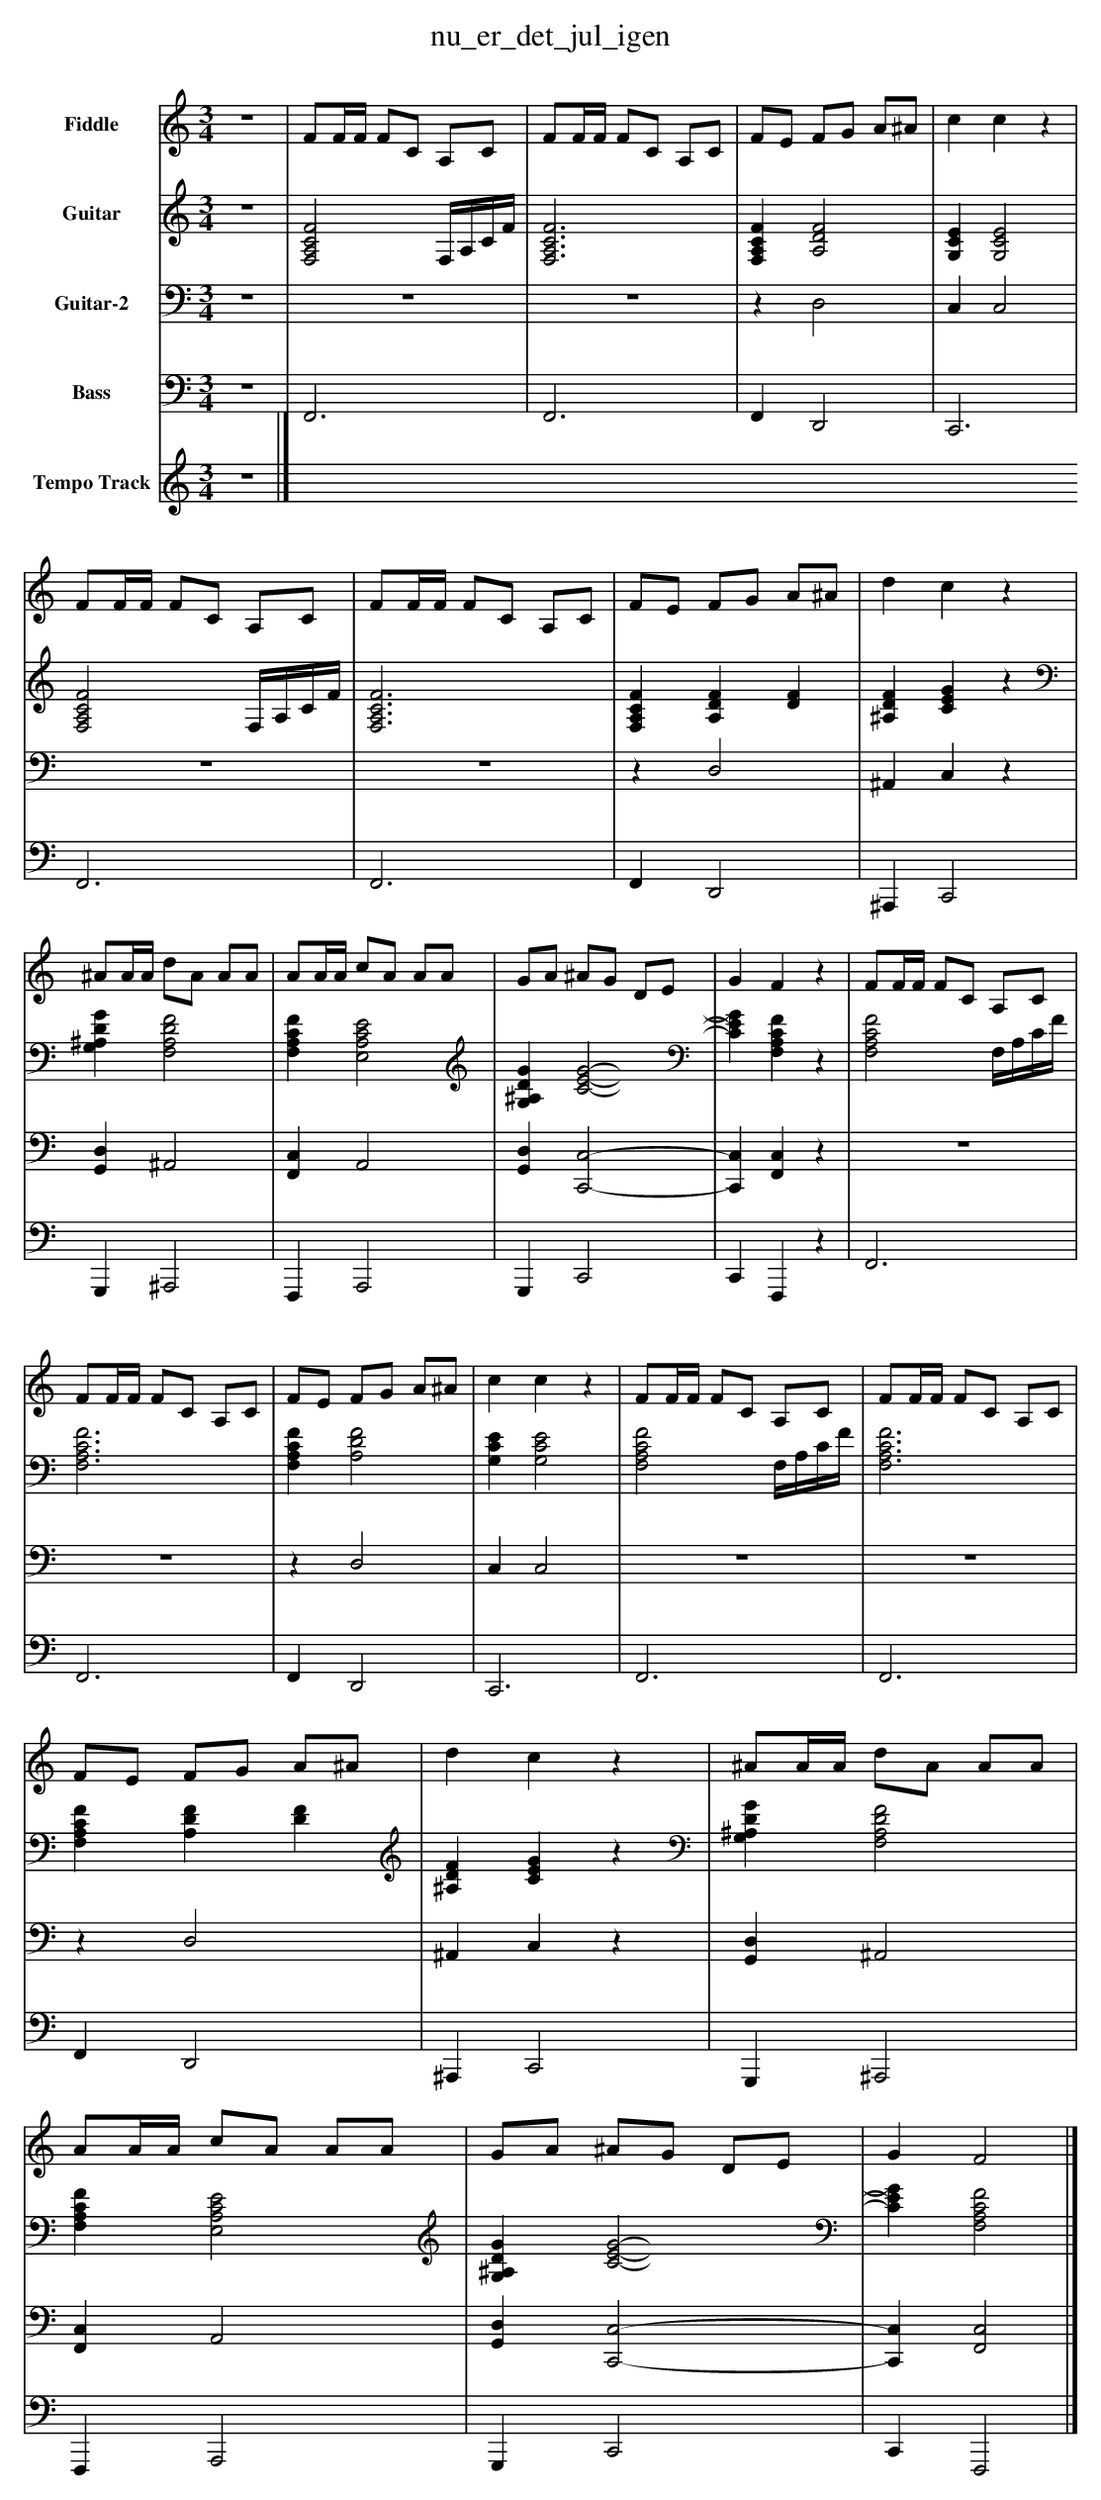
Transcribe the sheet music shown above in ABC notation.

X:1
T: nu_er_det_jul_igen
L: 1/4
M: 3/4
V: P1 name="Fiddle"
V: P2 name="Guitar"
V: P3 name="Guitar-2"
V: P4 name="Bass"
V: P5 name="Tempo Track"
K: C
[V: P1]  [M: 3/4] z3 |  F/2F/4F/4 F/2C/2 A,/2C/2 |  F/2F/4F/4 F/2C/2 A,/2C/2 |  F/2E/2 F/2G/2 A/2^A/2 |  c cz |  F/2F/4F/4 F/2C/2 A,/2C/2 |  F/2F/4F/4 F/2C/2 A,/2C/2 |  F/2E/2 F/2G/2 A/2^A/2 |  d cz |  ^A/2A/4A/4 d/2A/2 A/2A/2 |  A/2A/4A/4 c/2A/2 A/2A/2 |  G/2A/2 ^A/2G/2 D/2E/2 |  G Fz |  F/2F/4F/4 F/2C/2 A,/2C/2 |  F/2F/4F/4 F/2C/2 A,/2C/2 |  F/2E/2 F/2G/2 A/2^A/2 |  c cz |  F/2F/4F/4 F/2C/2 A,/2C/2 |  F/2F/4F/4 F/2C/2 A,/2C/2 |  F/2E/2 F/2G/2 A/2^A/2 |  d cz |  ^A/2A/4A/4 d/2A/2 A/2A/2 |  A/2A/4A/4 c/2A/2 A/2A/2 |  G/2A/2 ^A/2G/2 D/2E/2 |  G F2 |]
[V: P2]  [M: 3/4] z3 |  [F,2A,2C2F2] F,/4A,/4C/4F/4 |  [F,3A,3C3F3] |  [F,A,CF] [A,2D2F2] |  [G,CE] [G,2C2E2] |  [F,2A,2C2F2] F,/4A,/4C/4F/4 |  [F,3A,3C3F3] |  [F,A,CF] [A,DF] [DF] |  [^A,DF] [CEG]z |  [G,^A,DG] [F,2A,2D2F2] |  [F,A,CF] [E,2A,2C2E2] |  [G,^A,DG] [C2-E2-G2-] |  [CEG] [F,A,CF]z |  [F,2A,2C2F2] F,/4A,/4C/4F/4 |  [F,3A,3C3F3] |  [F,A,CF] [A,2D2F2] |  [G,CE] [G,2C2E2] |  [F,2A,2C2F2] F,/4A,/4C/4F/4 |  [F,3A,3C3F3] |  [F,A,CF] [A,DF] [DF] |  [^A,DF] [CEG]z |  [G,^A,DG] [F,2A,2D2F2] |  [F,A,CF] [E,2A,2C2E2] |  [G,^A,DG] [C2-E2-G2-] |  [CEG] [F,2A,2C2F2] |]
[V: P3]  [M: 3/4] z3 | z3 | z3 | z D,2 |  C, C,2 | z3 | z3 | z D,2 |  ^A,, C,z |  [G,,D,] ^A,,2 |  [F,,C,] A,,2 |  [G,,D,] [C,,2-C,2-] |  [C,,C,] [F,,C,]z | z3 | z3 | z D,2 |  C, C,2 | z3 | z3 | z D,2 |  ^A,, C,z |  [G,,D,] ^A,,2 |  [F,,C,] A,,2 |  [G,,D,] [C,,2-C,2-] |  [C,,C,] [F,,2C,2] |]
[V: P4]  [M: 3/4] z3 |  F,,3 |  F,,3 |  F,, D,,2 |  C,,3 |  F,,3 |  F,,3 |  F,, D,,2 |  ^A,,, C,,2 |  G,,, ^A,,,2 |  F,,, A,,,2 |  G,,, C,,2 |  C,, F,,,z |  F,,3 |  F,,3 |  F,, D,,2 |  C,,3 |  F,,3 |  F,,3 |  F,, D,,2 |  ^A,,, C,,2 |  G,,, ^A,,,2 |  F,,, A,,,2 |  G,,, C,,2 |  C,, F,,,2 |]
[V: P5]  [M: 3/4] z3 |]
